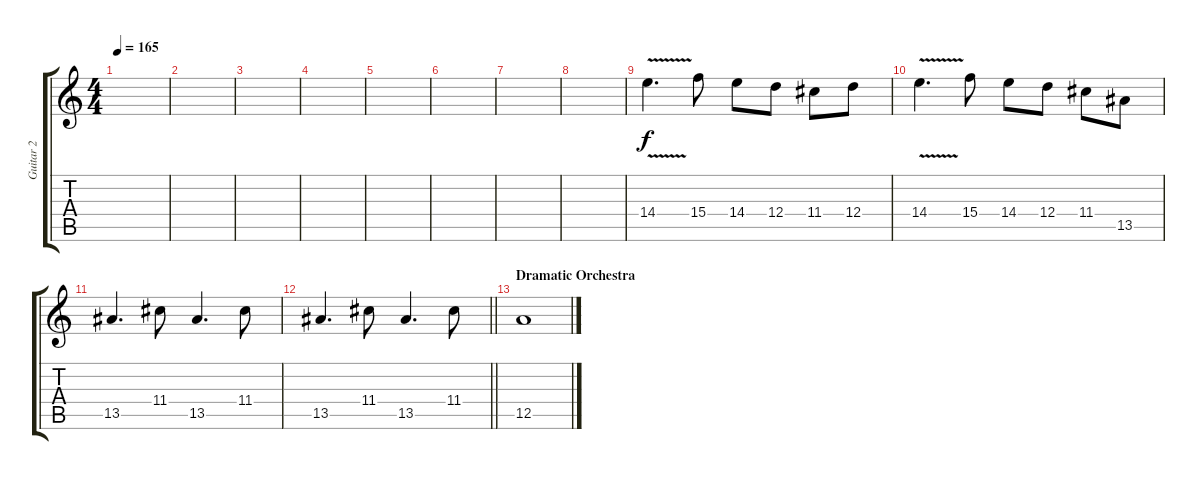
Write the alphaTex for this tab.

\track ("Guitar 2" "Guitar 2") {instrument overdrivenguitar}
\staff {score tabs}
\tuning (E4 B3 G3 D3 A2 E2) {hide}
\ts (4 4)
\tempo 165
\clef g2
\ks c
|
|
|
|
|
|
|
|
14.4{v}.4{d} 15.4.8 14.4.8 12.4.8 11.4.8 12.4.8 |
14.4{v}.4{d} 15.4.8 14.4.8 12.4.8 11.4.8 13.5.8 |
13.5.4{d} 11.4.8 13.5.4{d} 11.4.8 |
\barLineRight lightlight
13.5.4{d} 11.4.8 13.5.4{d} 11.4.8 |
\section ("" "Dramatic Orchestra")
12.5.1
